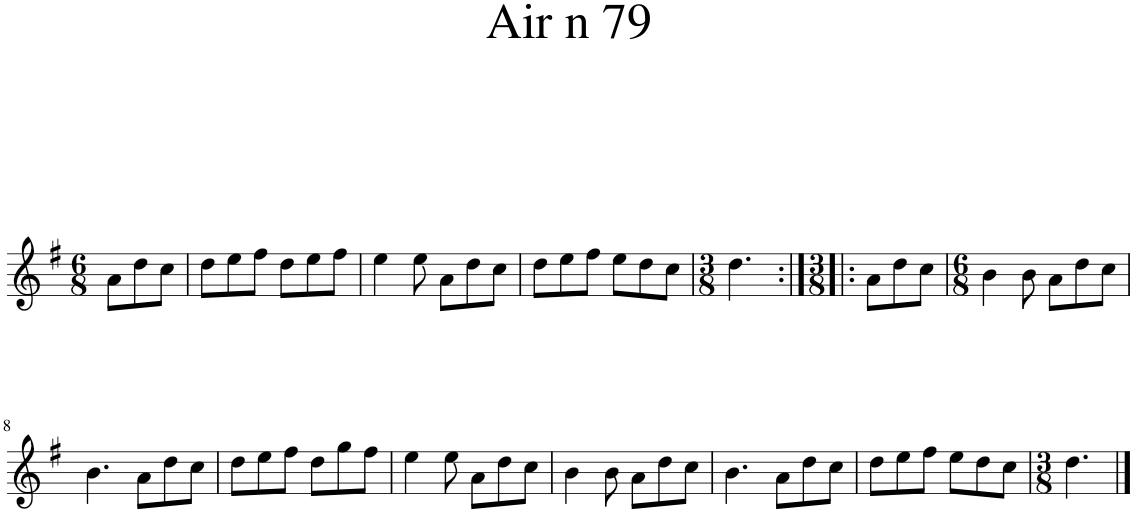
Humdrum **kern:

**kern
*part1
*staff1
*I"Piano
*I'Pno.
*clefG2
*k[f#]
*M6/8
=1
8a\L
8dd\
8cc\J
=2
8dd\L
8ee\
8ff#\J
8dd\L
8ee\
8ff#\J
=3
4ee\
8ee\
8a\L
8dd\
8cc\J
=4
8dd\L
8ee\
8ff#\J
8ee\L
8dd\
8cc\J
=5
*M3/8
4.dd\
=6:|!|:
*M3/8
8a\L
8dd\
8cc\J
=7
*M6/8
4b\
8b\
8a\L
8dd\
8cc\J
!!LO:LB:g=z
=8
4.b\
8a\L
8dd\
8cc\J
=9
8dd\L
8ee\
8ff#\J
8dd\L
8gg\
8ff#\J
=10
4ee\
8ee\
8a\L
8dd\
8cc\J
=11
4b\
8b\
8a\L
8dd\
8cc\J
=12
4.b\
8a\L
8dd\
8cc\J
=13
8dd\L
8ee\
8ff#\J
8ee\L
8dd\
8cc\J
=14
*M3/8
4.dd\
==
*-
